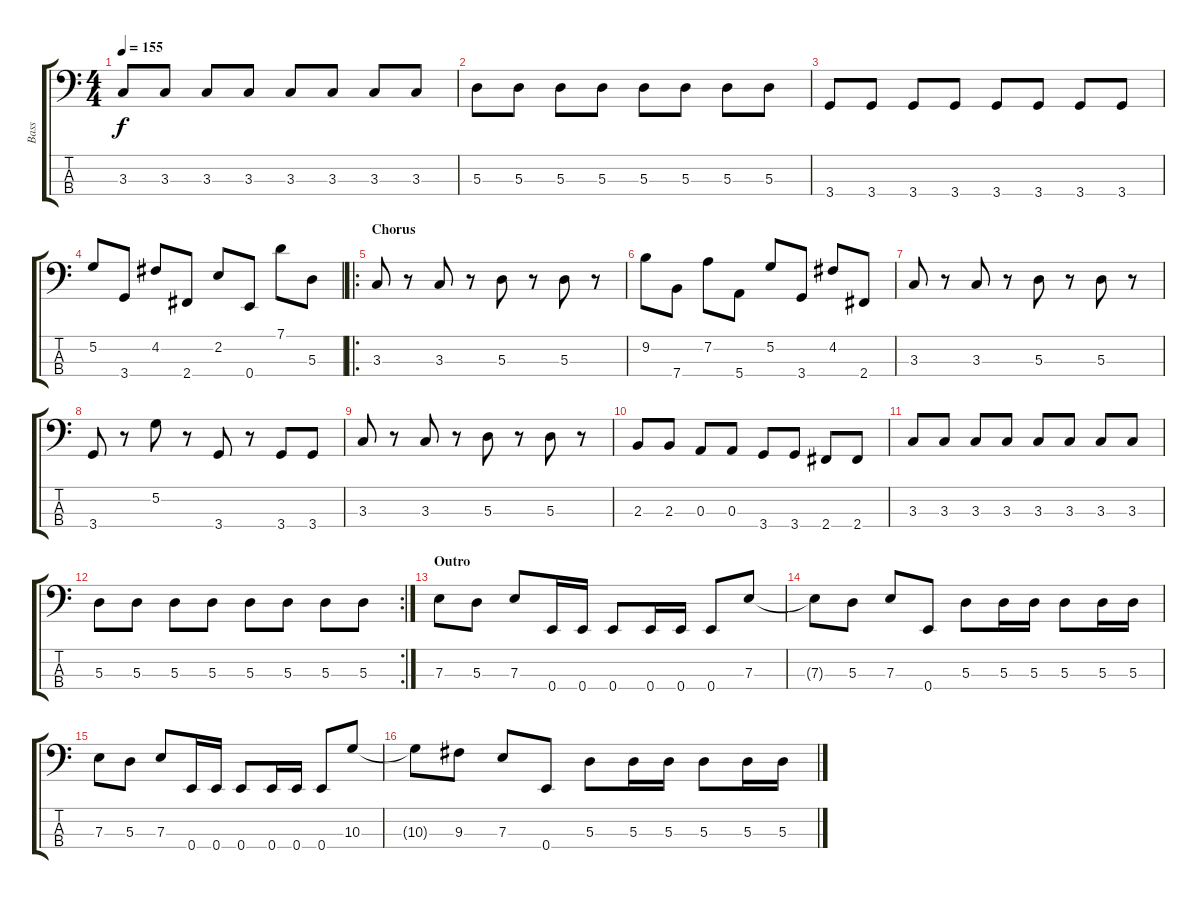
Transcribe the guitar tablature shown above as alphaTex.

\track ("Bass" "Bass") {instrument electricbassfinger}
\staff {score tabs}
\tuning (G2 D2 A1 E1) {hide}
\ts (4 4)
\tempo 155
\clef f4
\ks c
3.3.8{dy f} 3.3.8 3.3.8 3.3.8 3.3.8 3.3.8 3.3.8 3.3.8 |
5.3.8 5.3.8 5.3.8 5.3.8 5.3.8 5.3.8 5.3.8 5.3.8 |
3.4.8 3.4.8 3.4.8 3.4.8 3.4.8 3.4.8 3.4.8 3.4.8 |
5.2.8 3.4.8 4.2.8 2.4.8 2.2.8 0.4.8 7.1.8 5.3.8 |
\ro
\section ("" "Chorus")
3.3.8 r.8 3.3.8 r.8 5.3.8 r.8 5.3.8 r.8 |
9.2.8 7.4.8 7.2.8 5.4.8 5.2.8 3.4.8 4.2.8 2.4.8 |
3.3.8 r.8 3.3.8 r.8 5.3.8 r.8 5.3.8 r.8 |
3.4.8 r.8 5.2.8 r.8 3.4.8 r.8 3.4.8 3.4.8 |
3.3.8 r.8 3.3.8 r.8 5.3.8 r.8 5.3.8 r.8 |
2.3.8 2.3.8 0.3.8 0.3.8 3.4.8 3.4.8 2.4.8 2.4.8 |
3.3.8 3.3.8 3.3.8 3.3.8 3.3.8 3.3.8 3.3.8 3.3.8 |
\rc 2
5.3.8 5.3.8 5.3.8 5.3.8 5.3.8 5.3.8 5.3.8 5.3.8 |
\section ("" "Outro")
7.3.8 5.3.8 7.3.8 0.4.16 0.4.16 0.4.8 0.4.16 0.4.16 0.4.8 7.3.8 |
7.3{t}.8 5.3.8 7.3.8 0.4.8 5.3.8 5.3.16 5.3.16 5.3.8 5.3.16 5.3.16 |
7.3.8 5.3.8 7.3.8 0.4.16 0.4.16 0.4.8 0.4.16 0.4.16 0.4.8 10.3.8 |
10.3{t}.8 9.3.8 7.3.8 0.4.8 5.3.8 5.3.16 5.3.16 5.3.8 5.3.16 5.3.16
